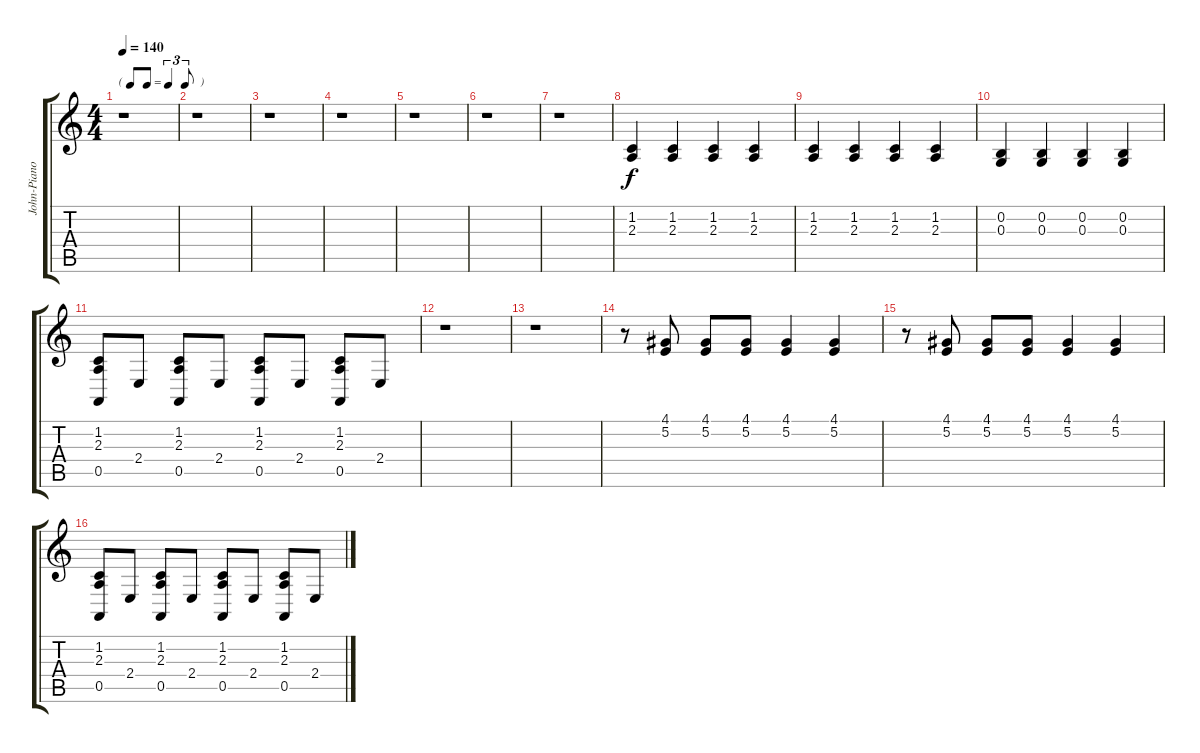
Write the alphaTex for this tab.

\track ("John-Piano" "John-Piano") {instrument acousticgrandpiano}
\staff {score tabs}
\tuning (E4 B3 G3 D3 A2 E2) {hide}
\ts (4 4)
\tf triplet8th
\tempo 140
\clef g2
\ks c
r.1{dy f} |
r.1 |
r.1 |
r.1 |
r.1 |
r.1 |
r.1 |
(1.2 2.3).4 (1.2 2.3).4 (1.2 2.3).4 (1.2 2.3).4 |
(1.2 2.3).4 (1.2 2.3).4 (1.2 2.3).4 (1.2 2.3).4 |
(0.2 0.3).4 (0.2 0.3).4 (0.2 0.3).4 (0.2 0.3).4 |
(1.2 2.3 0.5).8 2.4.8 (1.2 2.3 0.5).8 2.4.8 (1.2 2.3 0.5).8 2.4.8 (1.2 2.3 0.5).8 2.4.8 |
r.1 |
r.1 |
r.8 (4.1 5.2).8 (4.1 5.2).8 (4.1 5.2).8 (4.1 5.2).4 (4.1 5.2).4 |
r.8 (4.1 5.2).8 (4.1 5.2).8 (4.1 5.2).8 (4.1 5.2).4 (4.1 5.2).4 |
(1.2 2.3 0.5).8 2.4.8 (1.2 2.3 0.5).8 2.4.8 (1.2 2.3 0.5).8 2.4.8 (1.2 2.3 0.5).8 2.4.8
